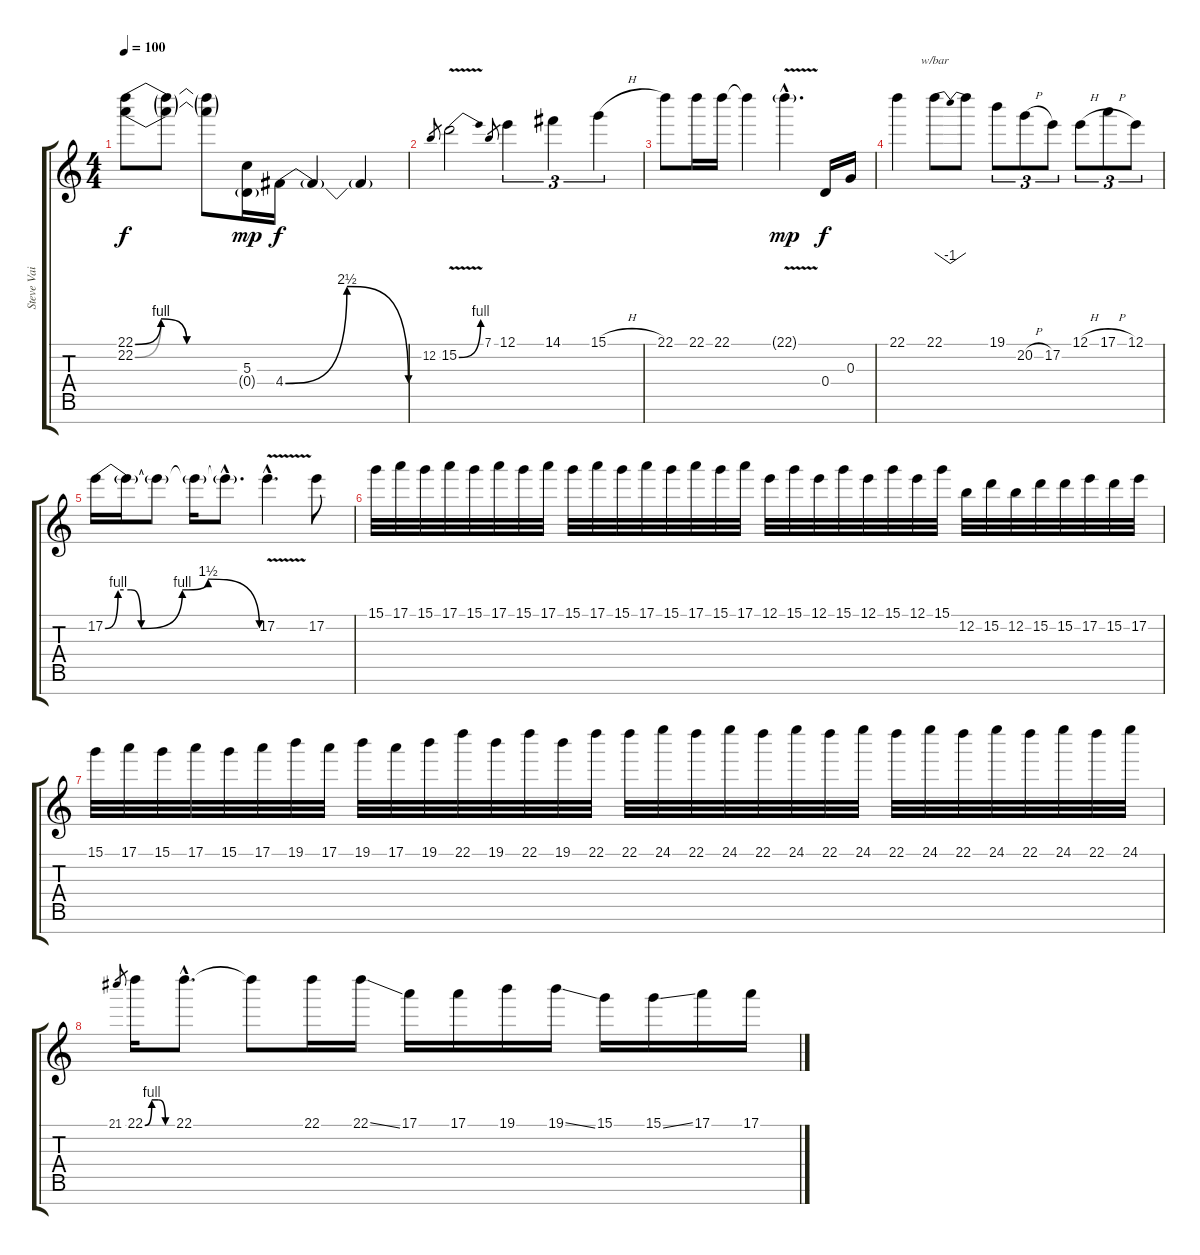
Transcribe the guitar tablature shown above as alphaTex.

\track ("Steve Vai" "Steve Vai") {instrument distortionguitar}
\staff {score tabs}
\tuning (E4 B3 G3 D3 A2 E2 B1) {hide}
\ts (4 4)
\tempo 100
\clef g2
\ks c
(22.1{be (custom 0 0 15 4 30 0 45 0 60 0)} 22.2{be (custom 0 0 15 4 30 0 60 0)}).8{dy f} (22.1{t} 22.2{t}).8 (22.1{t} 22.2{t}).8 (5.3 0.4{g}).16{dy mp} 4.4{be (bendrelease 0 0 10 10 19 10 60 0)}.16{dy f} 4.4{t}.4 4.4{t}.4 |
12.2.8{gr} 15.2{be (bend 0 0 60 4) v}.2 7.1.8{gr} 12.1.4{tu (3 2)} 14.1.4{tu (3 2)} 15.1{h}.4{tu (3 2)} |
22.1.8 22.1.16 22.1.16 22.1{t}.4 22.1{v g hac}.4{d dy mp} 0.4.16{dy f} 0.3.16 |
22.1.4 22.1.8{tbe (dip default 0 0 30 -4 60 0)} 22.1{t}.8 19.1.8{tu (3 2)} 20.2{h}.8{tu (3 2)} 17.2.8{tu (3 2)} 12.1{h}.8{tu (3 2)} 17.1{h}.8{tu (3 2)} 12.1.8{tu (3 2)} |
17.2{be (custom 0 0 5 4 10 4 14 0 30 4 40 6 60 0)}.16 17.2{t}.16 17.2{t}.8 17.2{t}.16 17.2{hac t}.8{d} 17.2{v hac}.4{d} 17.2.8 |
15.1.32 17.1.32 15.1.32 17.1.32 15.1.32 17.1.32 15.1.32 17.1.32 15.1.32 17.1.32 15.1.32 17.1.32 15.1.32 17.1.32 15.1.32 17.1.32 12.1.32 15.1.32 12.1.32 15.1.32 12.1.32 15.1.32 12.1.32 15.1.32 12.2.32 15.2.32 12.2.32 15.2.32 15.2.32 17.2.32 15.2.32 17.2.32 |
15.1.32 17.1.32 15.1.32 17.1.32 15.1.32 17.1.32 19.1.32 17.1.32 19.1.32 17.1.32 19.1.32 22.1.32 19.1.32 22.1.32 19.1.32 22.1.32 22.1.32 24.1.32 22.1.32 24.1.32 22.1.32 24.1.32 22.1.32 24.1.32 22.1.32 24.1.32 22.1.32 24.1.32 22.1.32 24.1.32 22.1.32 24.1.32 |
21.1.8{gr} 22.1{be (custom 0 0 15 4 30 4 45 0 60 0)}.16 22.1{hac}.8{d} 22.1{t}.8 22.1.16 22.1{ss}.16 17.1.16 17.1.16 19.1.16 19.1{ss}.16 15.1.16 15.1{ss}.16 17.1.16 17.1{ss}.16
